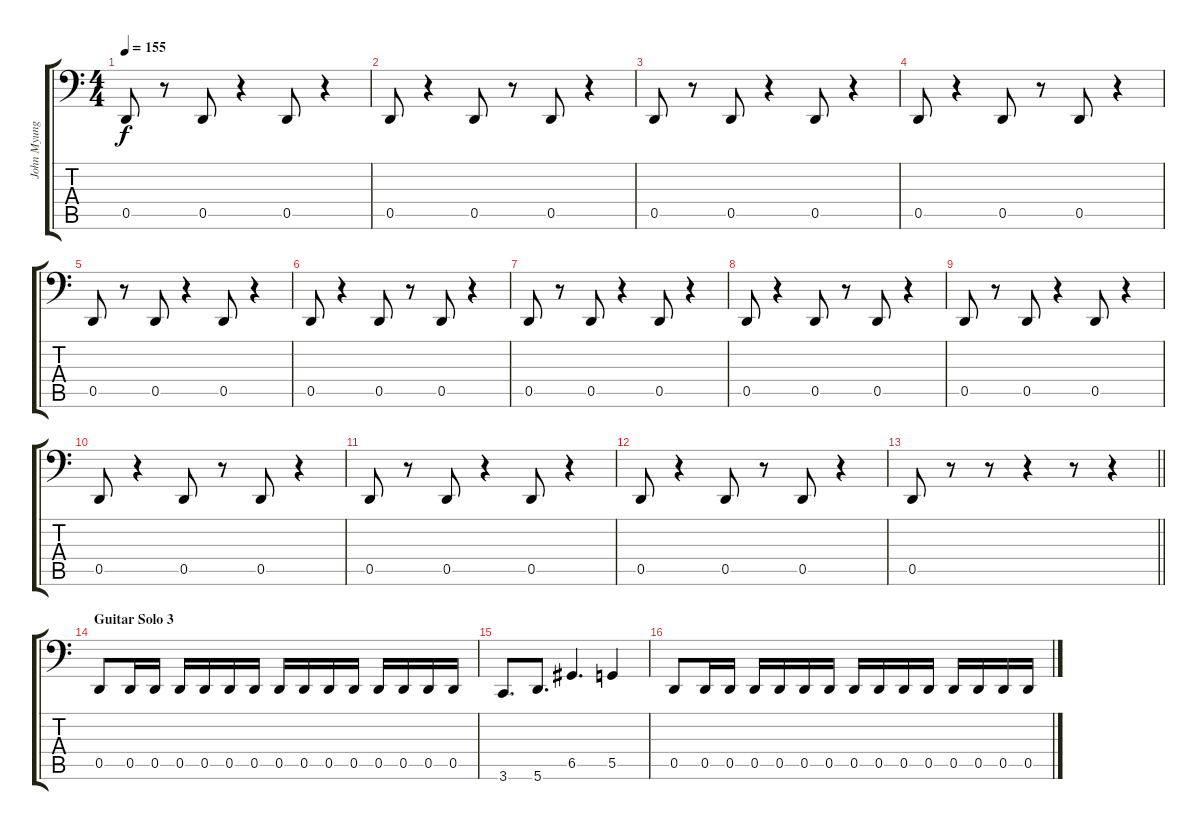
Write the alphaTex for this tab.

\track ("John Myung" "John Myung") {instrument electricbassfinger}
\staff {score tabs}
\tuning (Bb2 F2 C2 G1 D1 A0) {hide}
\ts (4 4)
\tempo 155
\clef f4
\ks c
0.5.8{dy f} r.8 0.5.8 r.4 0.5.8 r.4 |
0.5.8 r.4 0.5.8 r.8 0.5.8 r.4 |
0.5.8 r.8 0.5.8 r.4 0.5.8 r.4 |
0.5.8 r.4 0.5.8 r.8 0.5.8 r.4 |
0.5.8 r.8 0.5.8 r.4 0.5.8 r.4 |
0.5.8 r.4 0.5.8 r.8 0.5.8 r.4 |
0.5.8 r.8 0.5.8 r.4 0.5.8 r.4 |
0.5.8 r.4 0.5.8 r.8 0.5.8 r.4 |
0.5.8 r.8 0.5.8 r.4 0.5.8 r.4 |
0.5.8 r.4 0.5.8 r.8 0.5.8 r.4 |
0.5.8 r.8 0.5.8 r.4 0.5.8 r.4 |
0.5.8 r.4 0.5.8 r.8 0.5.8 r.4 |
\barLineRight lightlight
0.5.8 r.8 r.8 r.4 r.8 r.4 |
\section ("" "Guitar Solo 3")
0.5.8 0.5.16 0.5.16 0.5.16 0.5.16 0.5.16 0.5.16 0.5.16 0.5.16 0.5.16 0.5.16 0.5.16 0.5.16 0.5.16 0.5.16 |
3.6.8{d} 5.6.8{d} 6.5.4{d} 5.5.4 |
0.5.8 0.5.16 0.5.16 0.5.16 0.5.16 0.5.16 0.5.16 0.5.16 0.5.16 0.5.16 0.5.16 0.5.16 0.5.16 0.5.16 0.5.16
